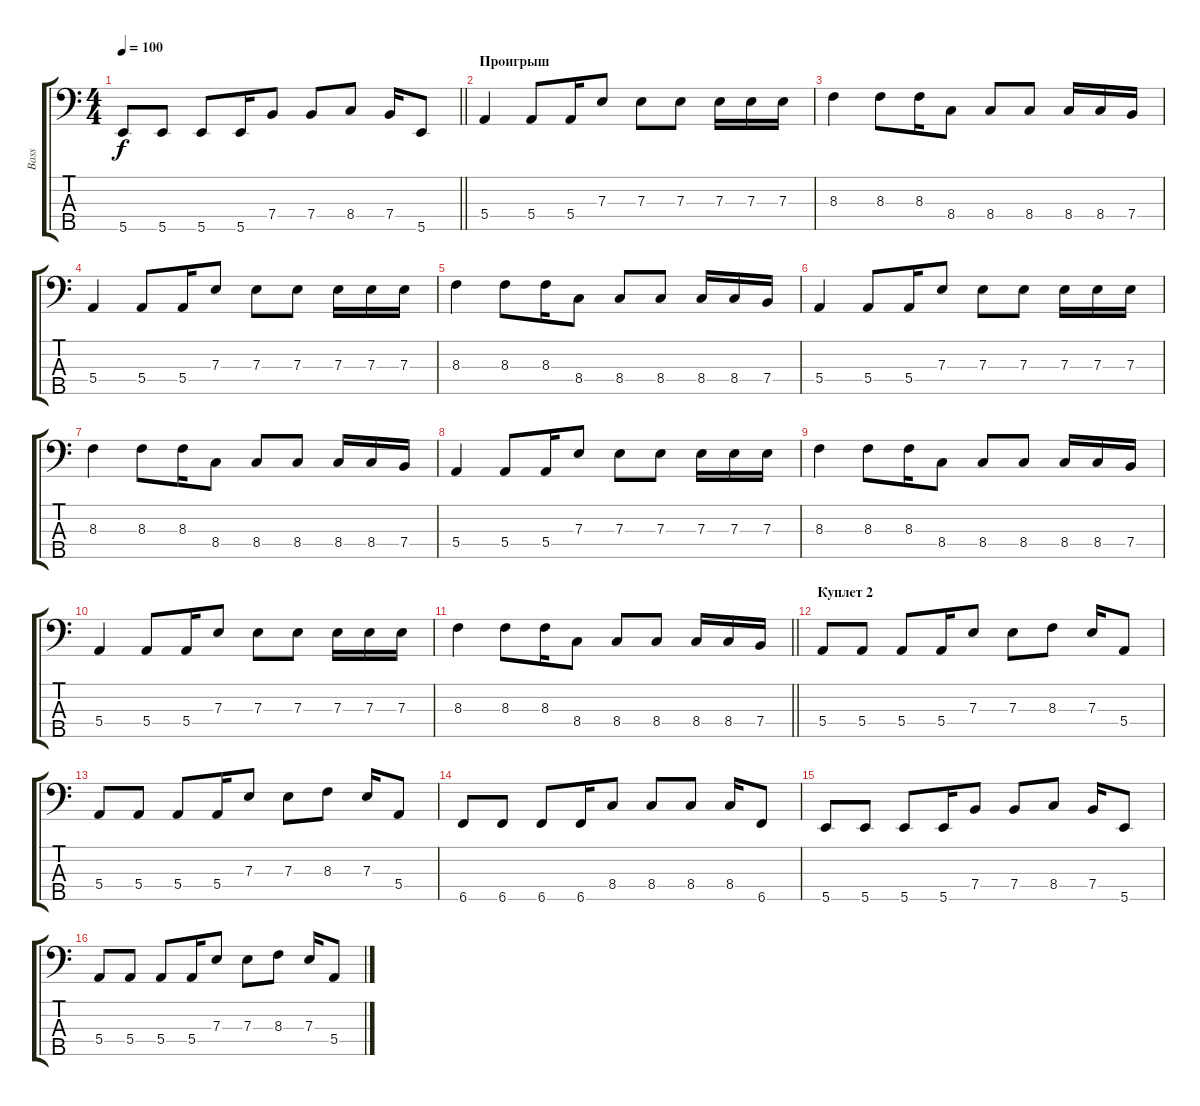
\track ("Bass" "Bass") {instrument electricbassfinger}
\staff {score tabs}
\tuning (G2 D2 A1 E1 B0) {hide}
\ts (4 4)
\tempo 100
\clef f4
\barLineRight lightlight
\ks c
5.5.8{dy f} 5.5.8 5.5.8 5.5.16 7.4.8 7.4.8 8.4.8 7.4.16 5.5.8 |
\section ("" "Проигрыш")
5.4.4 5.4.8 5.4.16 7.3.8 7.3.8 7.3.8 7.3.16 7.3.16 7.3.16 |
8.3.4 8.3.8 8.3.16 8.4.8 8.4.8 8.4.8 8.4.16 8.4.16 7.4.16 |
5.4.4 5.4.8 5.4.16 7.3.8 7.3.8 7.3.8 7.3.16 7.3.16 7.3.16 |
8.3.4 8.3.8 8.3.16 8.4.8 8.4.8 8.4.8 8.4.16 8.4.16 7.4.16 |
5.4.4 5.4.8 5.4.16 7.3.8 7.3.8 7.3.8 7.3.16 7.3.16 7.3.16 |
8.3.4 8.3.8 8.3.16 8.4.8 8.4.8 8.4.8 8.4.16 8.4.16 7.4.16 |
5.4.4 5.4.8 5.4.16 7.3.8 7.3.8 7.3.8 7.3.16 7.3.16 7.3.16 |
8.3.4 8.3.8 8.3.16 8.4.8 8.4.8 8.4.8 8.4.16 8.4.16 7.4.16 |
5.4.4 5.4.8 5.4.16 7.3.8 7.3.8 7.3.8 7.3.16 7.3.16 7.3.16 |
\barLineRight lightlight
8.3.4 8.3.8 8.3.16 8.4.8 8.4.8 8.4.8 8.4.16 8.4.16 7.4.16 |
\section ("" "Куплет 2")
5.4.8 5.4.8 5.4.8 5.4.16 7.3.8 7.3.8 8.3.8 7.3.16 5.4.8 |
5.4.8 5.4.8 5.4.8 5.4.16 7.3.8 7.3.8 8.3.8 7.3.16 5.4.8 |
6.5.8 6.5.8 6.5.8 6.5.16 8.4.8 8.4.8 8.4.8 8.4.16 6.5.8 |
5.5.8 5.5.8 5.5.8 5.5.16 7.4.8 7.4.8 8.4.8 7.4.16 5.5.8 |
5.4.8 5.4.8 5.4.8 5.4.16 7.3.8 7.3.8 8.3.8 7.3.16 5.4.8
